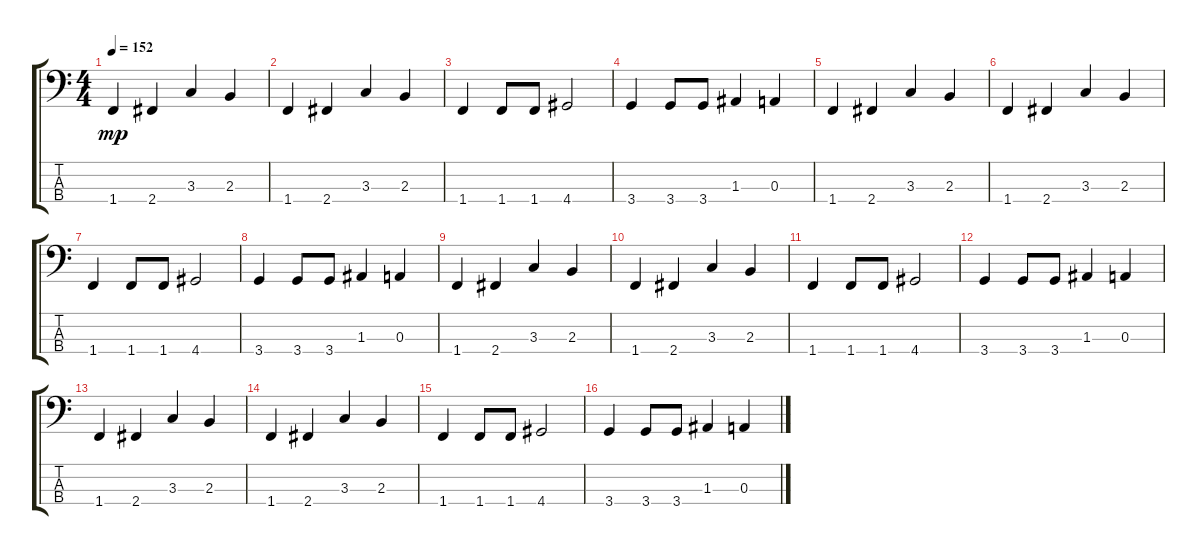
\track "" {instrument electricbasspick}
\staff {score tabs}
\tuning (G2 D2 A1 E1) {hide}
\ts (4 4)
\tempo 152
\clef f4
\ks c
1.4.4{dy mp} 2.4.4 3.3.4 2.3.4 |
1.4.4 2.4.4 3.3.4 2.3.4 |
1.4.4 1.4.8 1.4.8 4.4.2 |
3.4.4 3.4.8 3.4.8 1.3.4 0.3.4 |
1.4.4 2.4.4 3.3.4 2.3.4 |
1.4.4 2.4.4 3.3.4 2.3.4 |
1.4.4 1.4.8 1.4.8 4.4.2 |
3.4.4 3.4.8 3.4.8 1.3.4 0.3.4 |
1.4.4 2.4.4 3.3.4 2.3.4 |
1.4.4 2.4.4 3.3.4 2.3.4 |
1.4.4 1.4.8 1.4.8 4.4.2 |
3.4.4 3.4.8 3.4.8 1.3.4 0.3.4 |
1.4.4 2.4.4 3.3.4 2.3.4 |
1.4.4 2.4.4 3.3.4 2.3.4 |
1.4.4 1.4.8 1.4.8 4.4.2 |
3.4.4 3.4.8 3.4.8 1.3.4 0.3.4
